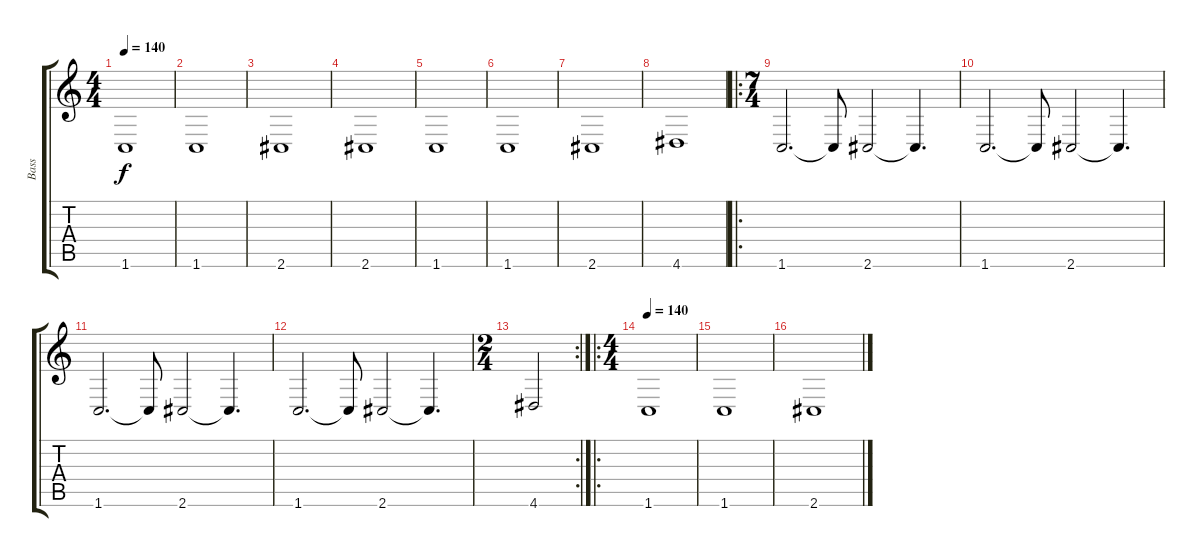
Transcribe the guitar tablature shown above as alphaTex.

\track ("Bass" "Bass") {instrument electricbassfinger}
\staff {score tabs}
\tuning (B3 Gb3 D3 A2 E2 B1) {hide}
\ts (4 4)
\tempo 140
\clef g2
\ks c
1.6.1{dy f} |
1.6.1 |
2.6.1 |
2.6.1 |
1.6.1 |
1.6.1 |
2.6.1 |
4.6.1 |
\ro
\ts (7 4)
1.6.2{d} 1.6{t}.8 2.6.2 2.6{t}.4{d} |
1.6.2{d} 1.6{t}.8 2.6.2 2.6{t}.4{d} |
1.6.2{d} 1.6{t}.8 2.6.2 2.6{t}.4{d} |
1.6.2{d} 1.6{t}.8 2.6.2 2.6{t}.4{d} |
\rc 2
\ts (2 4)
4.6.2 |
\ro
\ts (4 4)
\tempo 140
1.6.1 |
1.6.1 |
2.6.1
